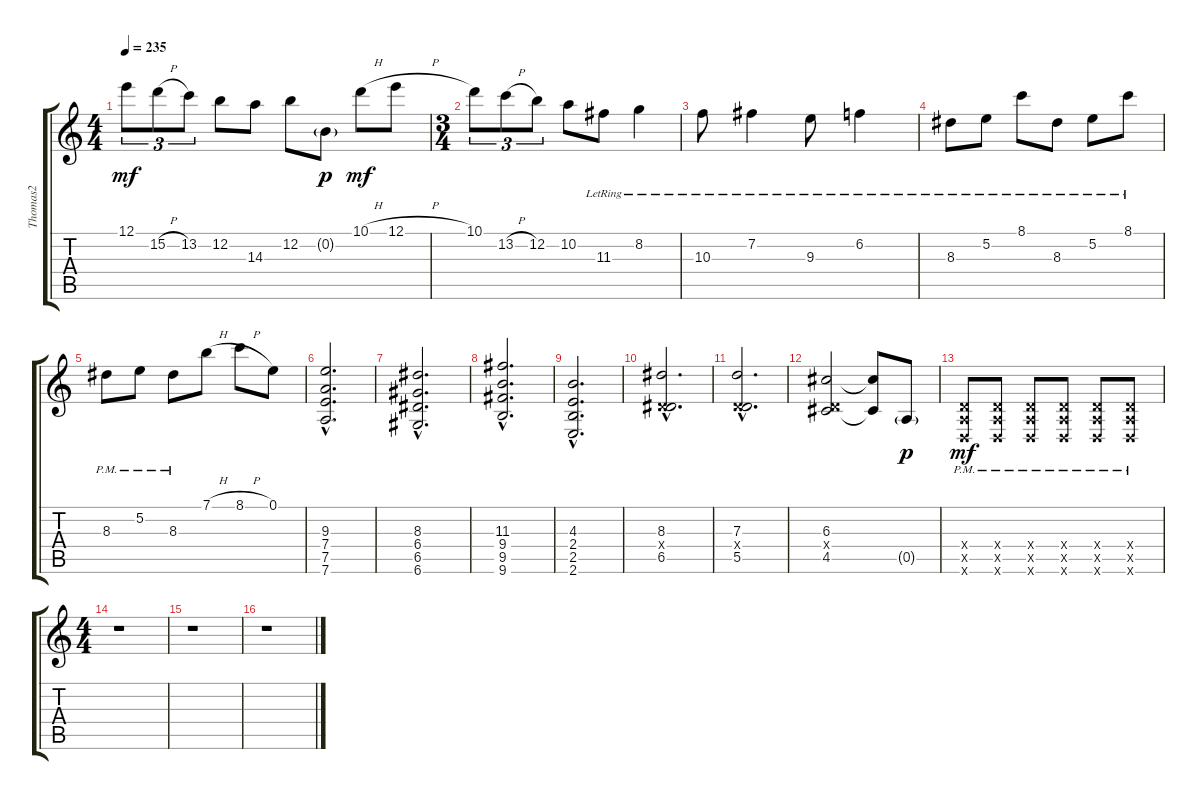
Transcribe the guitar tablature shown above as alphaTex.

\track ("Thomas2" "Thomas2") {instrument overdrivenguitar}
\staff {score tabs}
\tuning (E4 B3 G3 D3 A2 D2) {hide}
\ts (4 4)
\tempo 235
\clef g2
\ks c
12.1.8{tu (3 2) dy mf} 15.2{h}.8{tu (3 2)} 13.2.8{tu (3 2)} 12.2.8 14.3.8 12.2.8 0.2{g}.8{dy p} 10.1{h}.8{dy mf} 12.1{h}.8 |
\ts (3 4)
10.1.8{tu (3 2)} 13.2{h}.8{tu (3 2)} 12.2.8{tu (3 2)} 10.2.8 11.3{lr}.8 8.2{lr}.4 |
10.3{lr}.8 7.2{lr}.4 9.3{lr}.8 6.2{lr}.4 |
8.3{lr}.8 5.2{lr}.8 8.1{lr}.8 8.3{lr}.8 5.2{lr}.8 8.1{lr}.8 |
8.3{pm}.8 5.2{pm}.8 8.3{pm}.8 7.1{h}.8 8.1{h}.8 0.1.8 |
(9.3{hac} 7.4{hac} 7.5{hac} 7.6{hac}).2{d} |
(8.3{hac} 6.4{hac} 6.5{hac} 6.6{hac}).2{d} |
(11.3{hac} 9.4{hac} 9.5{hac} 9.6{hac}).2{d} |
(4.3{hac} 2.4{hac} 2.5{hac} 2.6{hac}).2{d} |
(8.3{hac} 0.4{hac x} 6.5{hac}).2{d} |
(7.3{hac} 0.4{hac x} 5.5{hac}).2{d} |
(6.3 0.4{x} 4.5).2 (6.3{t} 4.5{t}).8 0.5{g}.8{dy p} |
(0.4{pm x} 0.5{pm x} 0.6{pm x}).8{dy mf} (0.4{pm x} 0.5{pm x} 0.6{pm x}).8 (0.4{pm x} 0.5{pm x} 0.6{pm x}).8 (0.4{pm x} 0.5{pm x} 0.6{pm x}).8 (0.4{pm x} 0.5{pm x} 0.6{pm x}).8 (0.4{pm x} 0.5{pm x} 0.6{pm x}).8 |
\ts (4 4)
r.1 |
r.1 |
r.1
